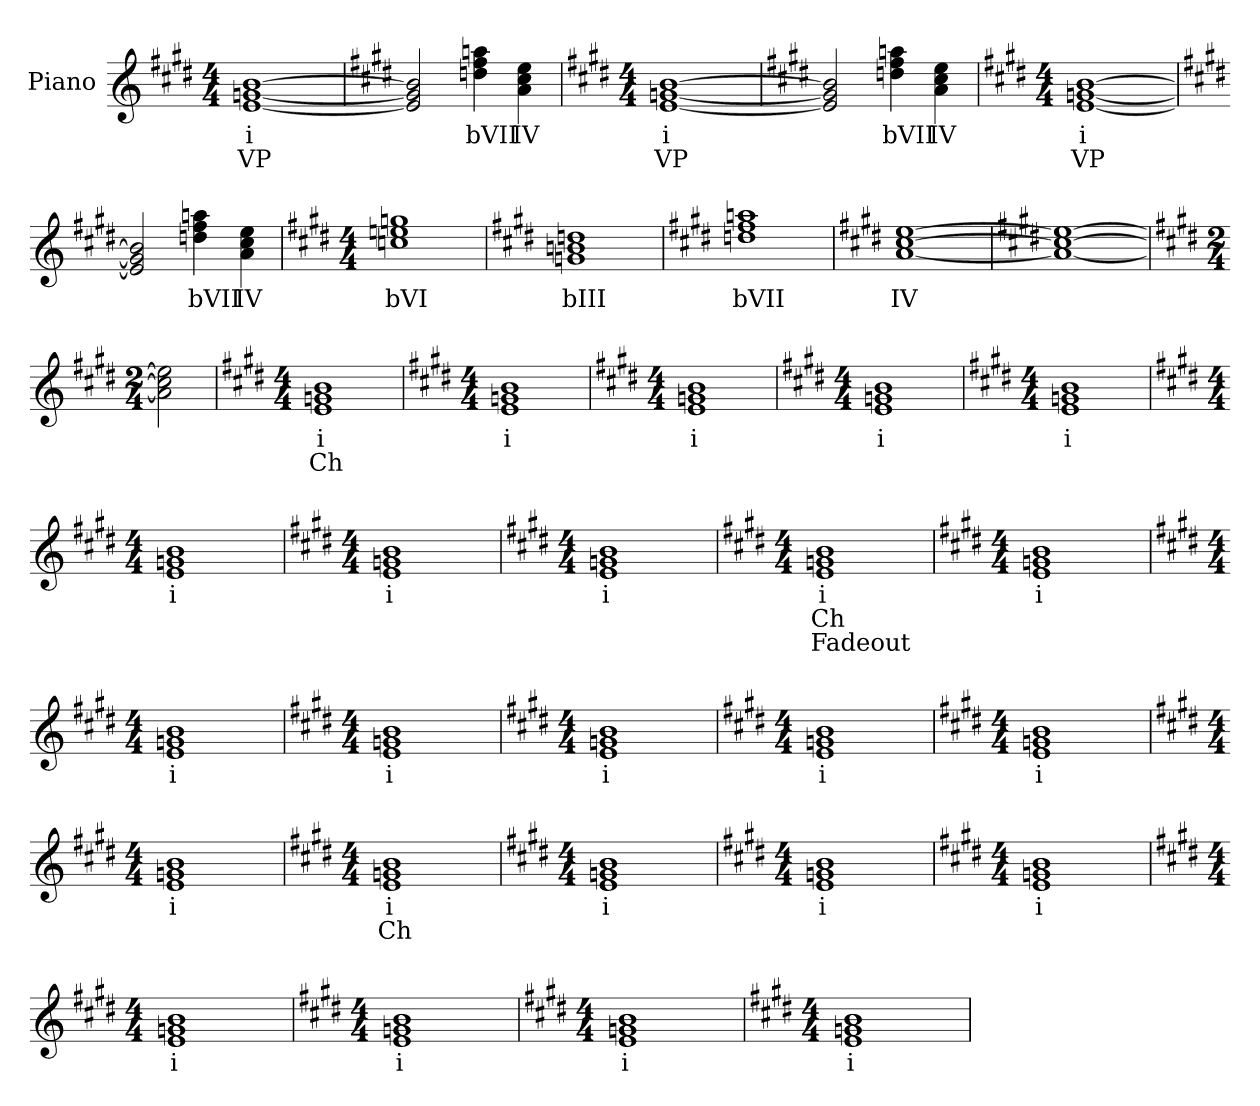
**kern	**text	**text	**text
*part1	*part1	*part1	*part1
*staff1	*staff1	*staff1	*staff1
*I"Piano	*	*	*
*I'Pno	*	*	*
*k[f#c#g#d#]	*	*	*
*E:	*	*	*
*M4/4	*	*	*
=	=	=	=
[1e [1gn [1b	i	VP	.
=	=	=	=
*k[f#c#g#d#]	*	*	*
*E:	*	*	*
2e] 2gn] 2b]	.	.	.
4ddn 4ff# 4aan	bVII	.	.
4a 4cc# 4ee	IV	.	.
=	=	=	=
*k[f#c#g#d#]	*	*	*
*E:	*	*	*
*M4/4	*	*	*
[1e [1gn [1b	i	VP	.
=	=	=	=
*k[f#c#g#d#]	*	*	*
*E:	*	*	*
2e] 2gn] 2b]	.	.	.
4ddn 4ff# 4aan	bVII	.	.
4a 4cc# 4ee	IV	.	.
=	=	=	=
*k[f#c#g#d#]	*	*	*
*E:	*	*	*
*M4/4	*	*	*
[1e [1gn [1b	i	VP	.
=	=	=	=
*k[f#c#g#d#]	*	*	*
*E:	*	*	*
2e] 2gn] 2b]	.	.	.
4ddn 4ff# 4aan	bVII	.	.
4a 4cc# 4ee	IV	.	.
=	=	=	=
*k[f#c#g#d#]	*	*	*
*E:	*	*	*
*M4/4	*	*	*
1ccn 1een 1ggn	bVI	.	.
=	=	=	=
*k[f#c#g#d#]	*	*	*
*E:	*	*	*
1gn 1bn 1ddn	bIII	.	.
=	=	=	=
*k[f#c#g#d#]	*	*	*
*E:	*	*	*
1ddn 1ff# 1aan	bVII	.	.
=	=	=	=
*k[f#c#g#d#]	*	*	*
*E:	*	*	*
[1a [1cc# [1ee	IV	.	.
=	=	=	=
*k[f#c#g#d#]	*	*	*
*E:	*	*	*
1a_ 1cc#_ 1ee_	.	.	.
=	=	=	=
*k[f#c#g#d#]	*	*	*
*E:	*	*	*
*M2/4	*	*	*
2a] 2cc#] 2ee]	.	.	.
=	=	=	=
*k[f#c#g#d#]	*	*	*
*E:	*	*	*
*M4/4	*	*	*
1e 1gn 1b	i	Ch	.
=	=	=	=
*k[f#c#g#d#]	*	*	*
*E:	*	*	*
*M4/4	*	*	*
1e 1gn 1b	i	.	.
=	=	=	=
*k[f#c#g#d#]	*	*	*
*E:	*	*	*
*M4/4	*	*	*
1e 1gn 1b	i	.	.
=	=	=	=
*k[f#c#g#d#]	*	*	*
*E:	*	*	*
*M4/4	*	*	*
1e 1gn 1b	i	.	.
=	=	=	=
*k[f#c#g#d#]	*	*	*
*E:	*	*	*
*M4/4	*	*	*
1e 1gn 1b	i	.	.
=	=	=	=
*k[f#c#g#d#]	*	*	*
*E:	*	*	*
*M4/4	*	*	*
1e 1gn 1b	i	.	.
=	=	=	=
*k[f#c#g#d#]	*	*	*
*E:	*	*	*
*M4/4	*	*	*
1e 1gn 1b	i	.	.
=	=	=	=
*k[f#c#g#d#]	*	*	*
*E:	*	*	*
*M4/4	*	*	*
1e 1gn 1b	i	.	.
=	=	=	=
*k[f#c#g#d#]	*	*	*
*E:	*	*	*
*M4/4	*	*	*
1e 1gn 1b	i	Ch	Fadeout
=	=	=	=
*k[f#c#g#d#]	*	*	*
*E:	*	*	*
*M4/4	*	*	*
1e 1gn 1b	i	.	.
=	=	=	=
*k[f#c#g#d#]	*	*	*
*E:	*	*	*
*M4/4	*	*	*
1e 1gn 1b	i	.	.
=	=	=	=
*k[f#c#g#d#]	*	*	*
*E:	*	*	*
*M4/4	*	*	*
1e 1gn 1b	i	.	.
=	=	=	=
*k[f#c#g#d#]	*	*	*
*E:	*	*	*
*M4/4	*	*	*
1e 1gn 1b	i	.	.
=	=	=	=
*k[f#c#g#d#]	*	*	*
*E:	*	*	*
*M4/4	*	*	*
1e 1gn 1b	i	.	.
=	=	=	=
*k[f#c#g#d#]	*	*	*
*E:	*	*	*
*M4/4	*	*	*
1e 1gn 1b	i	.	.
=	=	=	=
*k[f#c#g#d#]	*	*	*
*E:	*	*	*
*M4/4	*	*	*
1e 1gn 1b	i	.	.
=	=	=	=
*k[f#c#g#d#]	*	*	*
*E:	*	*	*
*M4/4	*	*	*
1e 1gn 1b	i	Ch	.
=	=	=	=
*k[f#c#g#d#]	*	*	*
*E:	*	*	*
*M4/4	*	*	*
1e 1gn 1b	i	.	.
=	=	=	=
*k[f#c#g#d#]	*	*	*
*E:	*	*	*
*M4/4	*	*	*
1e 1gn 1b	i	.	.
=	=	=	=
*k[f#c#g#d#]	*	*	*
*E:	*	*	*
*M4/4	*	*	*
1e 1gn 1b	i	.	.
=	=	=	=
*k[f#c#g#d#]	*	*	*
*E:	*	*	*
*M4/4	*	*	*
1e 1gn 1b	i	.	.
=	=	=	=
*k[f#c#g#d#]	*	*	*
*E:	*	*	*
*M4/4	*	*	*
1e 1gn 1b	i	.	.
=	=	=	=
*k[f#c#g#d#]	*	*	*
*E:	*	*	*
*M4/4	*	*	*
1e 1gn 1b	i	.	.
=	=	=	=
*k[f#c#g#d#]	*	*	*
*E:	*	*	*
*M4/4	*	*	*
1e 1gn 1b	i	.	.
=	=	=	=
*-	*-	*-	*-
